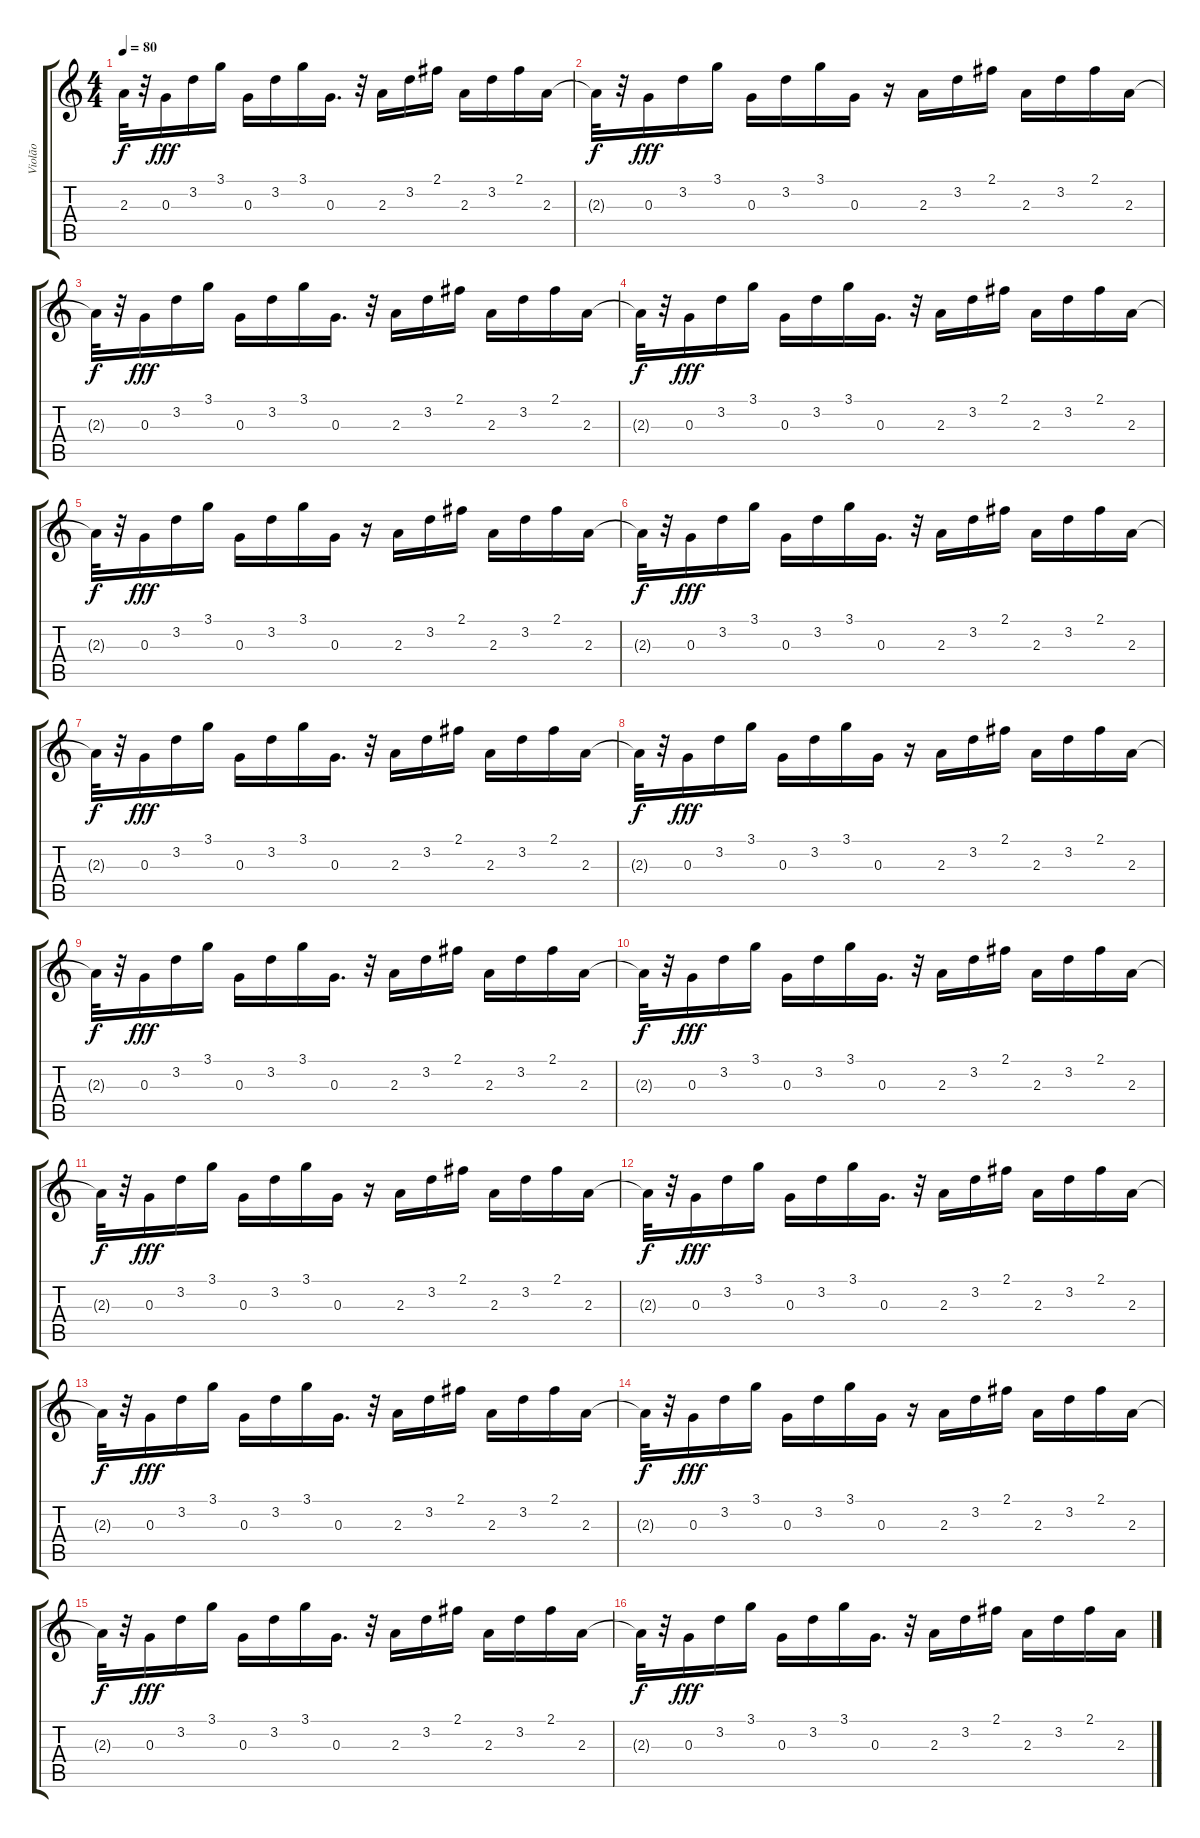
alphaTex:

\track ("Violão" "Violão") {instrument acousticguitarsteel}
\staff {score tabs}
\tuning (E4 B3 G3 D3 A2 E2) {hide}
\ts (4 4)
\tempo 80
\clef g2
\ks c
2.3{t}.32{dy f} r.32 0.3.16{dy fff} 3.2.16 3.1.16 0.3.16 3.2.16 3.1.16 0.3.16{d} r.32 2.3.16 3.2.16 2.1.16 2.3.16 3.2.16 2.1.16 2.3.16 |
2.3{t}.32{dy f} r.32 0.3.16{dy fff} 3.2.16 3.1.16 0.3.16 3.2.16 3.1.16 0.3.16 r.16 2.3.16 3.2.16 2.1.16 2.3.16 3.2.16 2.1.16 2.3.16 |
2.3{t}.32{dy f} r.32 0.3.16{dy fff} 3.2.16 3.1.16 0.3.16 3.2.16 3.1.16 0.3.16{d} r.32 2.3.16 3.2.16 2.1.16 2.3.16 3.2.16 2.1.16 2.3.16 |
2.3{t}.32{dy f} r.32 0.3.16{dy fff} 3.2.16 3.1.16 0.3.16 3.2.16 3.1.16 0.3.16{d} r.32 2.3.16 3.2.16 2.1.16 2.3.16 3.2.16 2.1.16 2.3.16 |
2.3{t}.32{dy f} r.32 0.3.16{dy fff} 3.2.16 3.1.16 0.3.16 3.2.16 3.1.16 0.3.16 r.16 2.3.16 3.2.16 2.1.16 2.3.16 3.2.16 2.1.16 2.3.16 |
2.3{t}.32{dy f} r.32 0.3.16{dy fff} 3.2.16 3.1.16 0.3.16 3.2.16 3.1.16 0.3.16{d} r.32 2.3.16 3.2.16 2.1.16 2.3.16 3.2.16 2.1.16 2.3.16 |
2.3{t}.32{dy f} r.32 0.3.16{dy fff} 3.2.16 3.1.16 0.3.16 3.2.16 3.1.16 0.3.16{d} r.32 2.3.16 3.2.16 2.1.16 2.3.16 3.2.16 2.1.16 2.3.16 |
2.3{t}.32{dy f} r.32 0.3.16{dy fff} 3.2.16 3.1.16 0.3.16 3.2.16 3.1.16 0.3.16 r.16 2.3.16 3.2.16 2.1.16 2.3.16 3.2.16 2.1.16 2.3.16 |
2.3{t}.32{dy f} r.32 0.3.16{dy fff} 3.2.16 3.1.16 0.3.16 3.2.16 3.1.16 0.3.16{d} r.32 2.3.16 3.2.16 2.1.16 2.3.16 3.2.16 2.1.16 2.3.16 |
2.3{t}.32{dy f} r.32 0.3.16{dy fff} 3.2.16 3.1.16 0.3.16 3.2.16 3.1.16 0.3.16{d} r.32 2.3.16 3.2.16 2.1.16 2.3.16 3.2.16 2.1.16 2.3.16 |
2.3{t}.32{dy f} r.32 0.3.16{dy fff} 3.2.16 3.1.16 0.3.16 3.2.16 3.1.16 0.3.16 r.16 2.3.16 3.2.16 2.1.16 2.3.16 3.2.16 2.1.16 2.3.16 |
2.3{t}.32{dy f} r.32 0.3.16{dy fff} 3.2.16 3.1.16 0.3.16 3.2.16 3.1.16 0.3.16{d} r.32 2.3.16 3.2.16 2.1.16 2.3.16 3.2.16 2.1.16 2.3.16 |
2.3{t}.32{dy f} r.32 0.3.16{dy fff} 3.2.16 3.1.16 0.3.16 3.2.16 3.1.16 0.3.16{d} r.32 2.3.16 3.2.16 2.1.16 2.3.16 3.2.16 2.1.16 2.3.16 |
2.3{t}.32{dy f} r.32 0.3.16{dy fff} 3.2.16 3.1.16 0.3.16 3.2.16 3.1.16 0.3.16 r.16 2.3.16 3.2.16 2.1.16 2.3.16 3.2.16 2.1.16 2.3.16 |
2.3{t}.32{dy f} r.32 0.3.16{dy fff} 3.2.16 3.1.16 0.3.16 3.2.16 3.1.16 0.3.16{d} r.32 2.3.16 3.2.16 2.1.16 2.3.16 3.2.16 2.1.16 2.3.16 |
2.3{t}.32{dy f} r.32 0.3.16{dy fff} 3.2.16 3.1.16 0.3.16 3.2.16 3.1.16 0.3.16{d} r.32 2.3.16 3.2.16 2.1.16 2.3.16 3.2.16 2.1.16 2.3.16
